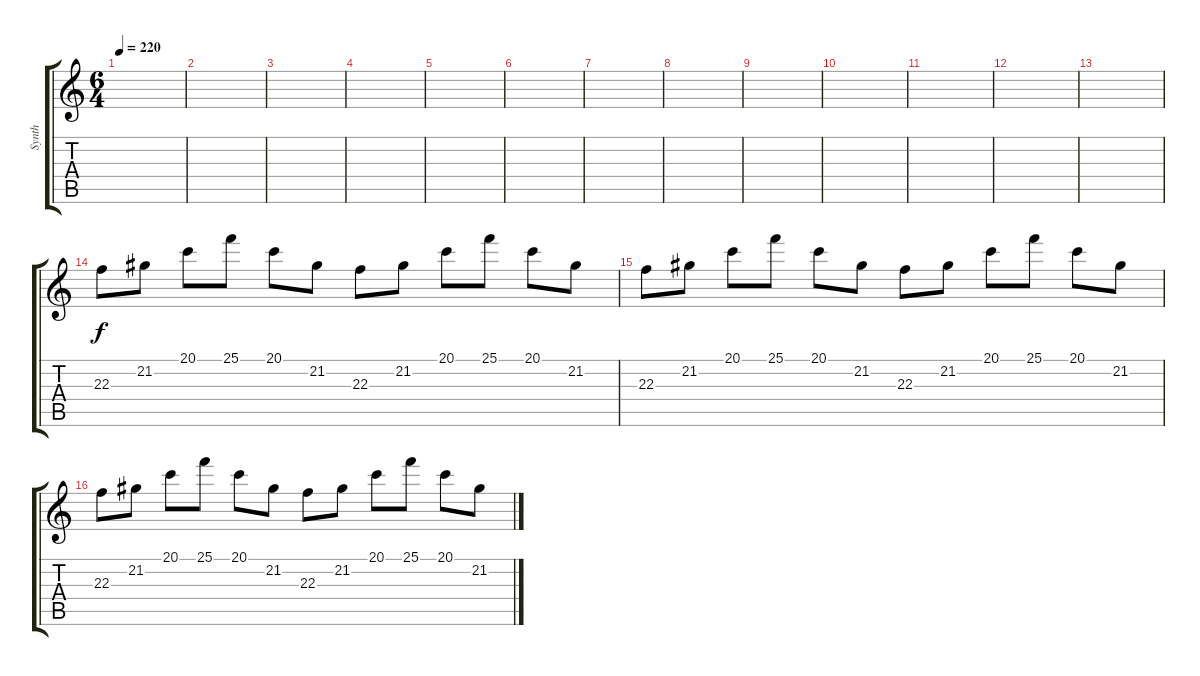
\track ("Synth" "Synth") {instrument glockenspiel}
\staff {score tabs}
\tuning (E4 B3 G3 D3 A2 E2) {hide}
\ts (6 4)
\tempo 220
\clef g2
\ks c
|
|
|
|
|
|
|
|
|
|
|
|
|
22.3.8{volume 8} 21.2.8 20.1.8 25.1.8 20.1.8 21.2.8 22.3.8 21.2.8 20.1.8 25.1.8 20.1.8 21.2.8 |
22.3.8 21.2.8 20.1.8 25.1.8 20.1.8 21.2.8 22.3.8 21.2.8 20.1.8 25.1.8 20.1.8 21.2.8 |
22.3.8 21.2.8 20.1.8 25.1.8 20.1.8 21.2.8 22.3.8 21.2.8 20.1.8 25.1.8 20.1.8 21.2.8
